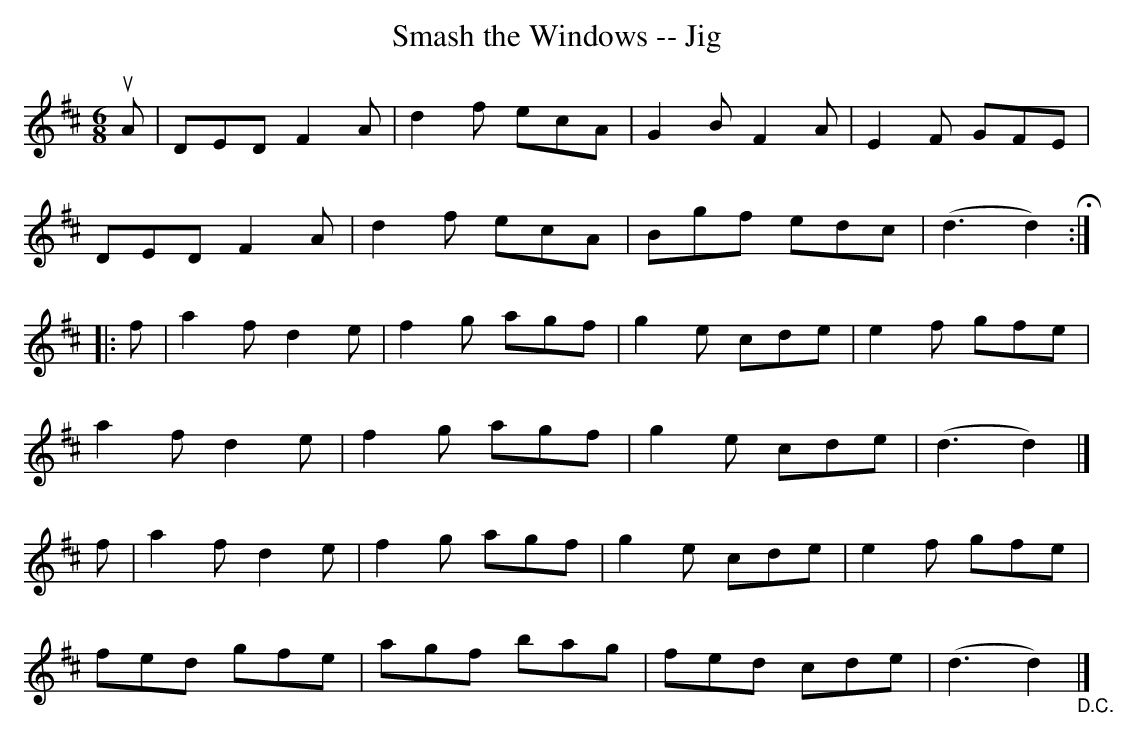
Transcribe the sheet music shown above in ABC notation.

X:1
T: Smash the Windows -- Jig
M:6/8
L:1/8
K:D
uA|\
DED F2A | d2f ecA | G2B F2A | E2F GFE |
DED F2A | d2f ecA | Bgf edc | (d3 d2)H:|
|:f|\
a2f d2e | f2g agf | g2e cde | e2f gfe |
a2f d2e | f2g agf | g2e cde | (d3 d2)|]
f|\
a2f d2e | f2g agf | g2e cde | e2f gfe |
fed gfe | agf bag | fed cde | (d3 d2)"_D.C."|]
